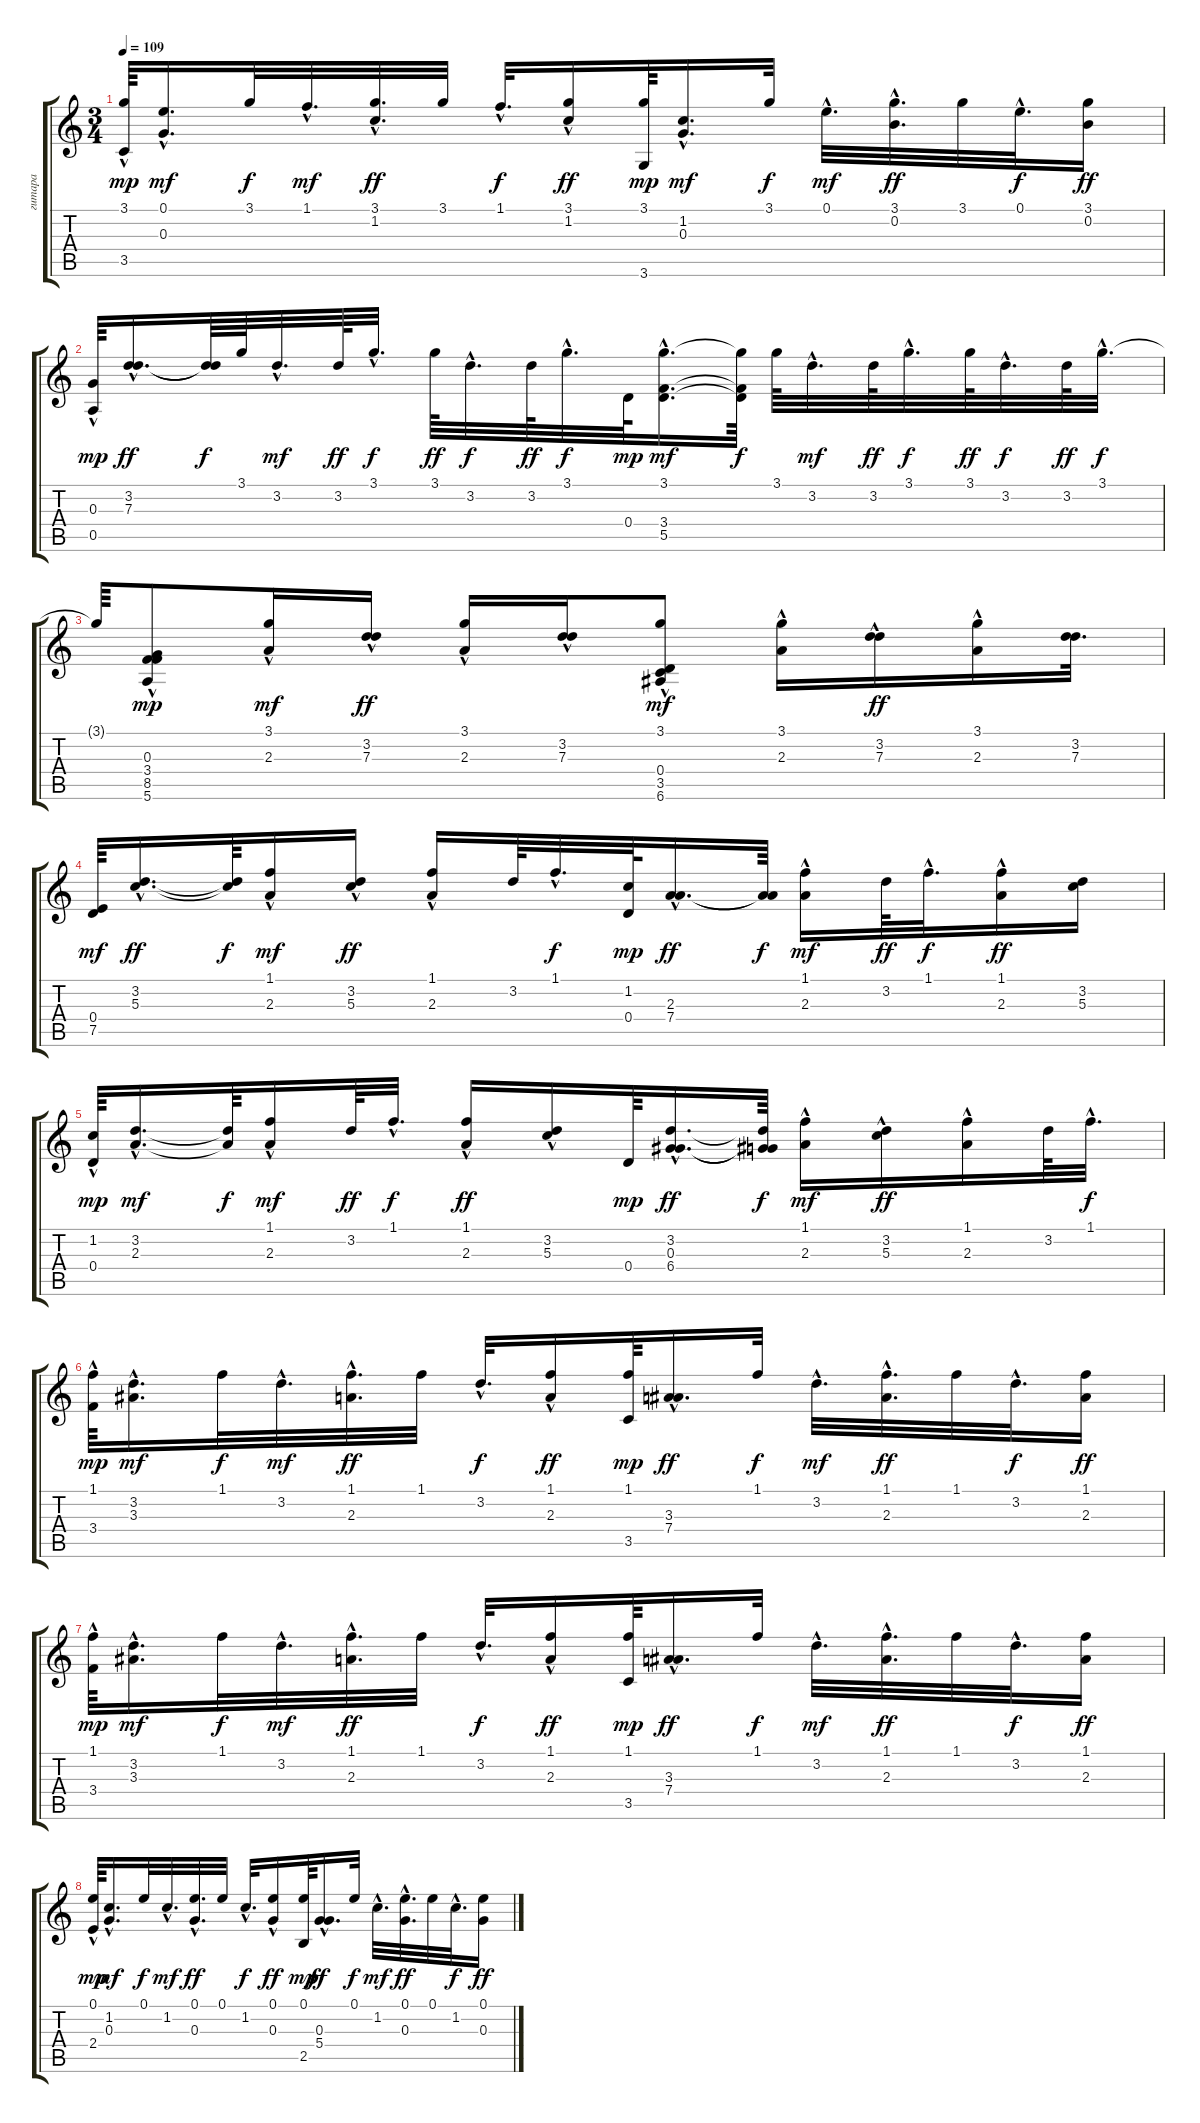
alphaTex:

\track ("гитара" "гитара") {instrument acousticguitarsteel}
\staff {score tabs}
\tuning (E4 B3 G3 D3 A2 E2) {hide}
\ts (3 4)
\tempo 109
\clef g2
\ks c
(3.1{hac} 3.5).64{dy mp} (0.1{hac} 0.3).16{d dy mf} 3.1.32{dy f} 1.1{hac}.32{d dy mf} (3.1{hac} 1.2).32{d dy ff} 3.1.32 1.1{hac}.32{d dy f} (3.1{hac} 1.2).16{dy ff} (3.1 3.6).64{dy mp} (1.2{hac} 0.3).16{d dy mf} 3.1.32{dy f} 0.1{hac}.32{d dy mf} (3.1{hac} 0.2).32{d dy ff} 3.1.32 0.1{hac}.32{d dy f} (3.1 0.2).16{dy ff} |
(0.3{hac} 0.5).64{dy mp} (3.2{hac} 7.3{hac}).16{d dy ff} (3.2{t} 7.3{t}).64{dy f} 3.1.64 3.2{hac}.32{d dy mf} 3.2.64{dy ff} 3.1{hac}.32{d dy f} 3.1.64{dy ff} 3.2{hac}.32{d dy f} 3.2.64{dy ff} 3.1{hac}.32{d dy f} 0.4.64{dy mp} (3.1{hac} 3.4{hac} 5.5{hac}).16{d dy mf} (3.1{t} 3.4{t} 5.5{t}).64{dy f} 3.1.64 3.2{hac}.32{d dy mf} 3.2.64{dy ff} 3.1{hac}.32{d dy f} 3.1.64{dy ff} 3.2{hac}.32{d dy f} 3.2.64{dy ff} 3.1{hac}.32{d dy f} |
3.1{t}.64 (0.3{hac} 3.4{hac} 8.5{hac} 5.6).8{dy mp} (3.1 2.3{hac}).16{dy mf} (3.2 7.3{hac}).16{dy ff} (3.1 2.3{hac}).16 (3.2 7.3{hac}).16 (3.1 0.4 3.5{hac} 6.6).8{dy mf} (3.1 2.3{hac}).16 (3.2 7.3{hac}).16{dy ff} (3.1 2.3{hac}).16 (3.2 7.3).32{d} |
(0.4 7.5).64{dy mf} (3.2{hac} 5.3{hac}).16{d dy ff} (3.2{t} 5.3{t}).64{dy f} (1.1 2.3{hac}).16{dy mf} (3.2 5.3{hac}).16{dy ff} (1.1 2.3{hac}).16 3.2.64 1.1{hac}.32{d dy f} (1.2 0.4).64{dy mp} (2.3{hac} 7.4{hac}).16{d dy ff} (2.3{t} 7.4{t}).64{dy f} (1.1 2.3{hac}).16{dy mf} 3.2.64{dy ff} 1.1{hac}.32{d dy f} (1.1 2.3{hac}).16{dy ff} (3.2 5.3).16 |
(1.2{hac} 0.4).64{dy mp} (3.2{hac} 2.3{hac}).16{d dy mf} (3.2{t} 2.3{t}).64{dy f} (1.1 2.3{hac}).16{dy mf} 3.2.64{dy ff} 1.1{hac}.32{d dy f} (1.1 2.3{hac}).16{dy ff} (3.2 5.3{hac}).16 0.4.64{dy mp} (3.2{hac} 0.3{hac} 6.4{hac}).16{d dy ff} (3.2{t} 0.3{t} 6.4{t}).64{dy f} (1.1 2.3{hac}).16{dy mf} (3.2 5.3{hac}).16{dy ff} (1.1 2.3{hac}).16 3.2.64 1.1{hac}.32{d dy f} |
(1.1{hac} 3.4).64{dy mp} (3.2{hac} 3.3).16{d dy mf} 1.1.32{dy f} 3.2{hac}.32{d dy mf} (1.1{hac} 2.3).32{d dy ff} 1.1.32 3.2{hac}.32{d dy f} (1.1{hac} 2.3).16{dy ff} (1.1 3.5).64{dy mp} (3.3 7.4{hac}).16{d dy ff} 1.1.32{dy f} 3.2{hac}.32{d dy mf} (1.1{hac} 2.3).32{d dy ff} 1.1.32 3.2{hac}.32{d dy f} (1.1 2.3).16{dy ff} |
(1.1{hac} 3.4).64{dy mp} (3.2{hac} 3.3).16{d dy mf} 1.1.32{dy f} 3.2{hac}.32{d dy mf} (1.1{hac} 2.3).32{d dy ff} 1.1.32 3.2{hac}.32{d dy f} (1.1{hac} 2.3).16{dy ff} (1.1 3.5).64{dy mp} (3.3 7.4{hac}).16{d dy ff} 1.1.32{dy f} 3.2{hac}.32{d dy mf} (1.1{hac} 2.3).32{d dy ff} 1.1.32 3.2{hac}.32{d dy f} (1.1 2.3).16{dy ff} |
(0.1{hac} 2.4).64{dy mp} (1.2{hac} 0.3).16{d dy mf} 0.1.32{dy f} 1.2{hac}.32{d dy mf} (0.1{hac} 0.3).32{d dy ff} 0.1.32 1.2{hac}.32{d dy f} (0.1{hac} 0.3).16{dy ff} (0.1 2.5).64{dy mp} (0.3 5.4{hac}).16{d dy ff} 0.1.32{dy f} 1.2{hac}.32{d dy mf} (0.1{hac} 0.3).32{d dy ff} 0.1.32 1.2{hac}.32{d dy f} (0.1 0.3).16{dy ff}
